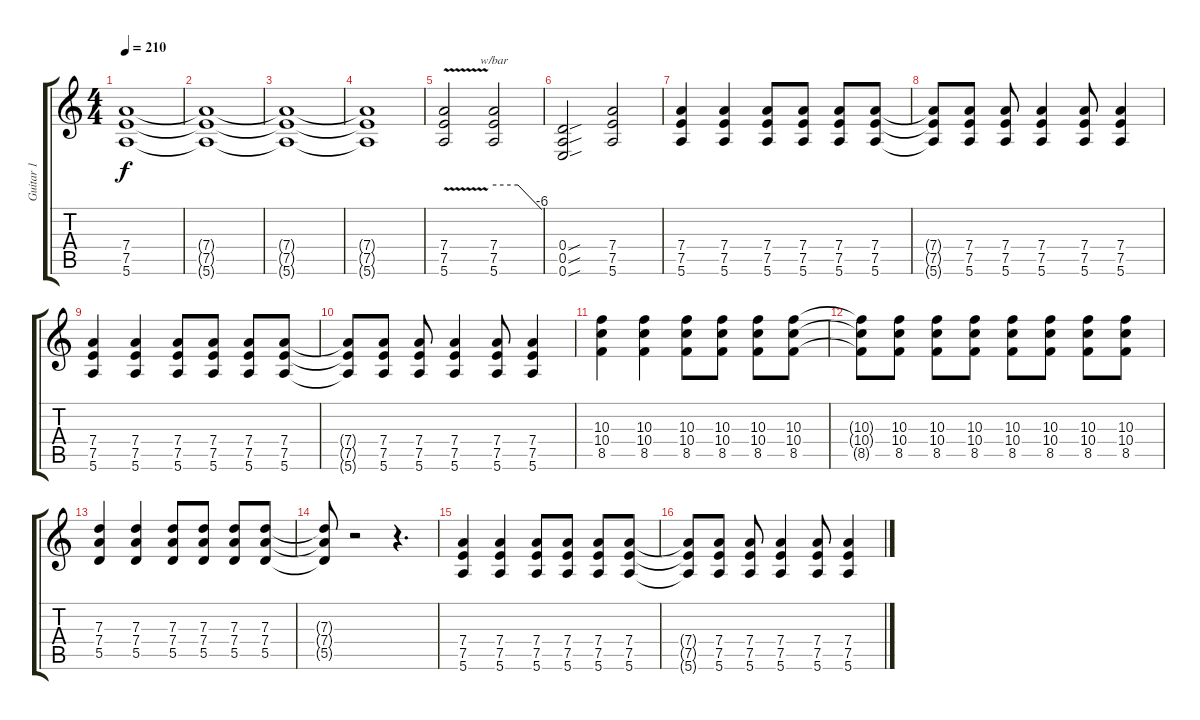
\track ("Guitar 1" "Guitar 1") {instrument distortionguitar}
\staff {score tabs}
\tuning (E4 B3 G3 D3 A2 E2) {hide}
\ts (4 4)
\tempo 210
\clef g2
\ks c
(7.4{t} 7.5{t} 5.6{t}).1{dy f} |
(7.4{t} 7.5{t} 5.6{t}).1 |
(7.4{t} 7.5{t} 5.6{t}).1 |
(7.4{t} 7.5{t} 5.6{t}).1 |
(7.4{v} 7.5 5.6).2 (7.4 7.5 5.6).2{tbe (custom default 0 0 30 0 60 -24)} |
(0.4{sou} 0.5{sou} 0.6{sou}).2 (7.4 7.5 5.6).2 |
(7.4 7.5 5.6).4 (7.4 7.5 5.6).4 (7.4 7.5 5.6).8 (7.4 7.5 5.6).8 (7.4 7.5 5.6).8 (7.4 7.5 5.6).8 |
(7.4{t} 7.5{t} 5.6{t}).8 (7.4 7.5 5.6).8 (7.4 7.5 5.6).8 (7.4 7.5 5.6).4 (7.4 7.5 5.6).8 (7.4 7.5 5.6).4 |
(7.4 7.5 5.6).4 (7.4 7.5 5.6).4 (7.4 7.5 5.6).8 (7.4 7.5 5.6).8 (7.4 7.5 5.6).8 (7.4 7.5 5.6).8 |
(7.4{t} 7.5{t} 5.6{t}).8 (7.4 7.5 5.6).8 (7.4 7.5 5.6).8 (7.4 7.5 5.6).4 (7.4 7.5 5.6).8 (7.4 7.5 5.6).4 |
(10.3 10.4 8.5).4 (10.3 10.4 8.5).4 (10.3 10.4 8.5).8 (10.3 10.4 8.5).8 (10.3 10.4 8.5).8 (10.3 10.4 8.5).8 |
(10.3{t} 10.4{t} 8.5{t}).8 (10.3 10.4 8.5).8 (10.3 10.4 8.5).8 (10.3 10.4 8.5).8 (10.3 10.4 8.5).8 (10.3 10.4 8.5).8 (10.3 10.4 8.5).8 (10.3 10.4 8.5).8 |
(7.3 7.4 5.5).4 (7.3 7.4 5.5).4 (7.3 7.4 5.5).8 (7.3 7.4 5.5).8 (7.3 7.4 5.5).8 (7.3 7.4 5.5).8 |
(7.3{t} 7.4{t} 5.5{t}).8 r.2 r.4{d} |
(7.4 7.5 5.6).4 (7.4 7.5 5.6).4 (7.4 7.5 5.6).8 (7.4 7.5 5.6).8 (7.4 7.5 5.6).8 (7.4 7.5 5.6).8 |
(7.4{t} 7.5{t} 5.6{t}).8 (7.4 7.5 5.6).8 (7.4 7.5 5.6).8 (7.4 7.5 5.6).4 (7.4 7.5 5.6).8 (7.4 7.5 5.6).4
